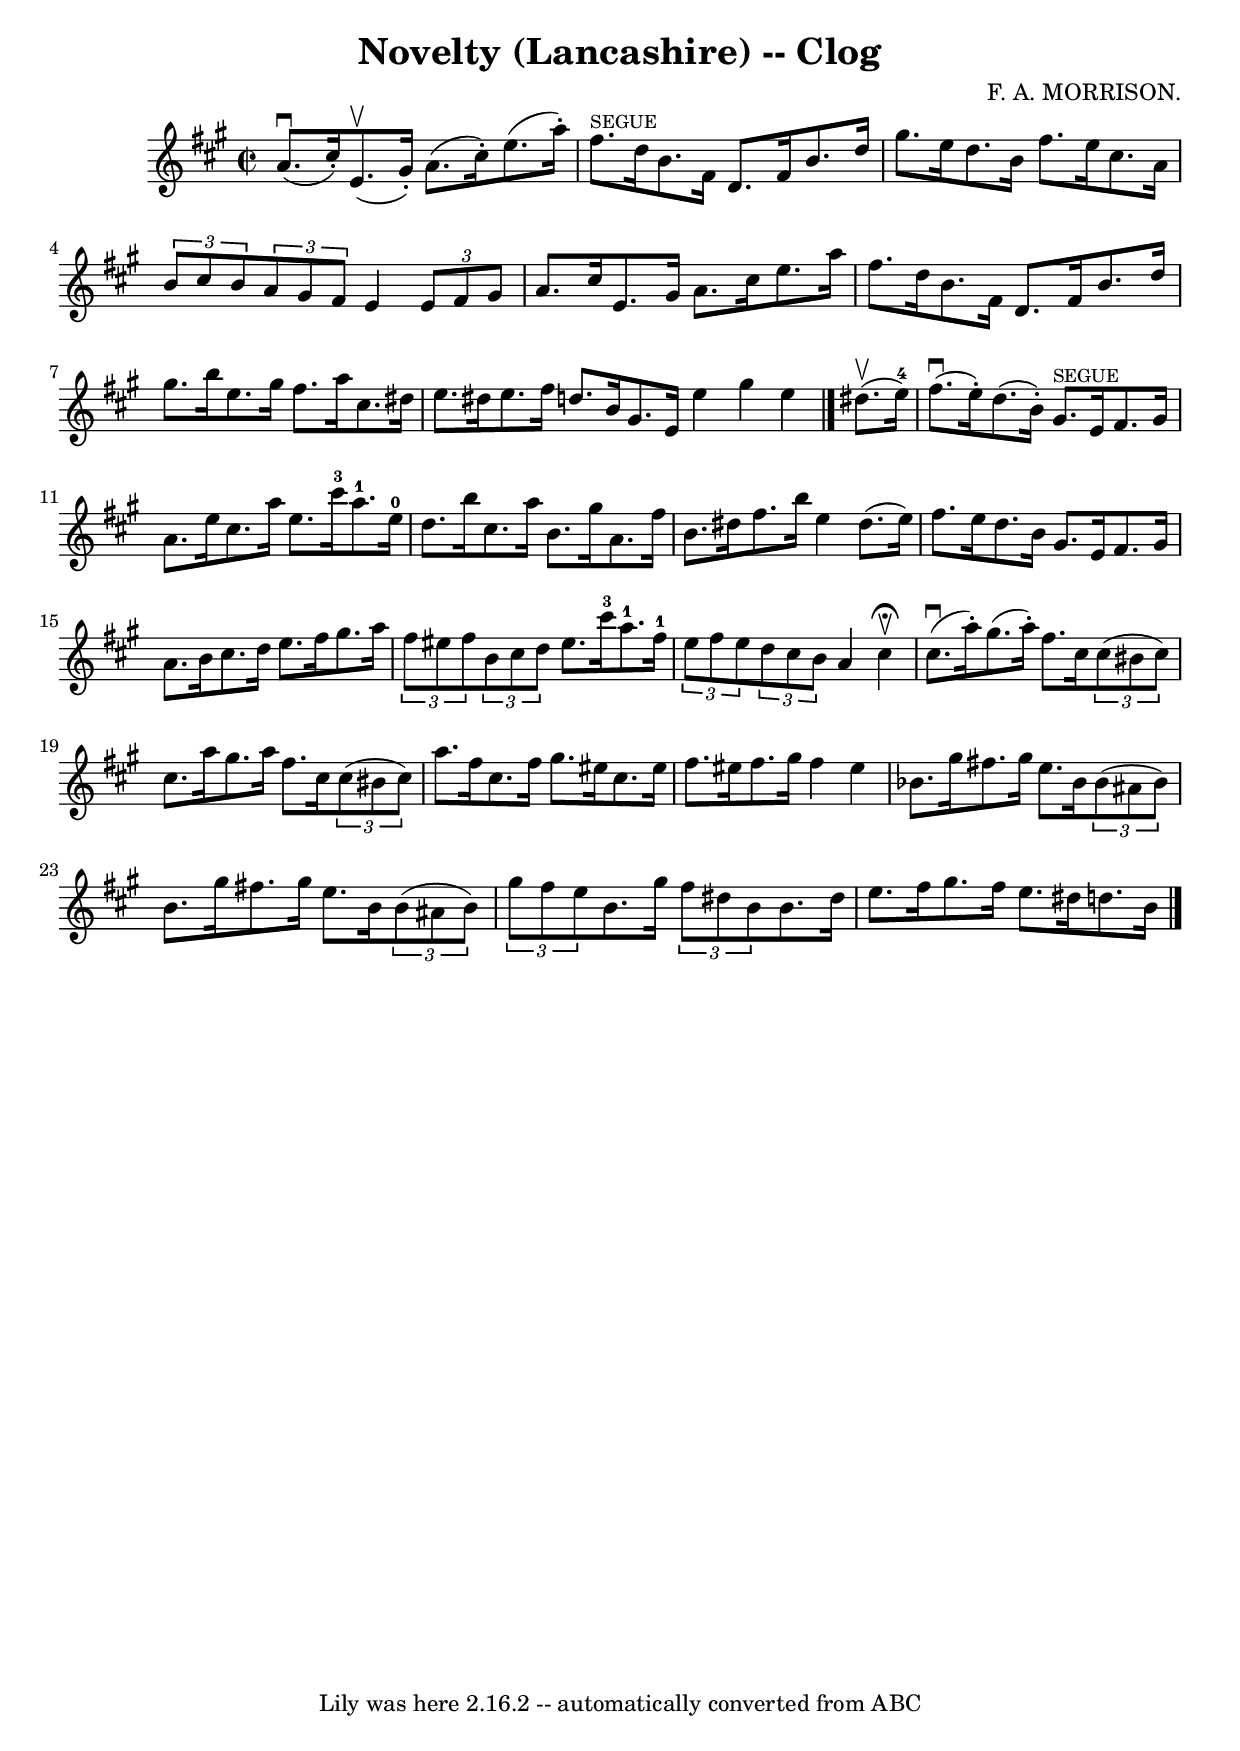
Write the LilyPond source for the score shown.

\version "2.7.40"
\include "Mammoth.ily"
\header {
	%% book = "Ryan's Mammoth Collection"
	composer = "F. A. MORRISON."
	crossRefNumber = "1"
	footnotes = "\\\\157 937"
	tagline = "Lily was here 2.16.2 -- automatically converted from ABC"
	title = "Novelty (Lancashire) -- Clog"
}
voicedefault =  {
\set Score.defaultBarType = "empty"

\override Staff.TimeSignature #'style = #'C
 \time 2/2 \key a \major a'8.^\downbow(cis''16 -.) e'8.^\upbow(
gis'16 -.) a'8. (cis''16 -.) e''8. (a''16 -.)   |
     
fis''8.^\segue d''16 b'8. fis'16 d'8. fis'16 b'8. d''16   
 |
 gis''8. e''16 d''8. b'16 fis''8. e''16 cis''8.  
 a'16    |
   \times 2/3 { b'8 cis''8 b'8  }   \times 2/3 {   
a'8 gis'8 fis'8  } e'4    \times 2/3 { e'8 fis'8 gis'8  }   
|
 a'8. cis''16 e'8. gis'16 a'8. cis''16 e''8.    
a''16    |
 fis''8. d''16 b'8. fis'16 d'8. fis'16    
b'8. d''16    |
 gis''8. b''16 e''8. gis''16 fis''8.   
 a''16 cis''8. dis''16    |
 e''8. dis''16 e''8. fis''16 
 d''!8. b'16 gis'8. e'16    \bar ":|" e''4 gis''4 e''4  
\bar "|." dis''8.^\upbow(e''16-4) |
 fis''8.^\downbow(
 e''16 -.) d''8. (b'16 -.) gis'8.^\segue e'16 fis'8.    
gis'16    |
 a'8. e''16 cis''8. a''16 e''8. cis'''16 
-3 a''8.-1 e''16-0   |
 d''8. b''16 cis''8.    
a''16 b'8. gis''16 a'8. fis''16    |
 b'8. dis''16    
fis''8. b''16 e''4 dis''8. (e''16)   |
 fis''8.    
e''16 d''8. b'16 gis'8. e'16 fis'8. gis'16    |
 a'8. 
 b'16 cis''8. d''16 e''8. fis''16 gis''8. a''16    |
 
  \times 2/3 { fis''8 eis''8 fis''8  }   \times 2/3 { b'8 cis''8   
 d''8  } eis''8. cis'''16-3 a''8.-1 fis''16-1   |
     
\times 2/3 { e''8 fis''8 e''8  }   \times 2/3 { d''8 cis''8 b'8 
 } a'4      \bar ":|" cis''4^\fermata^\upbow |
 cis''8. 
^\downbow(a''16 -.) gis''8. (a''16 -.) fis''8. cis''16    
\times 2/3 { cis''8 (bis'8 cis''8) }   |
 cis''8. a''16   
 gis''8. a''16 fis''8. cis''16    \times 2/3 { cis''8 (bis'8    
cis''8) }   |
 a''8. fis''16 cis''8. fis''16 gis''8.   
 eis''16 cis''8. eis''16    |
 fis''8. eis''16 fis''8.    
gis''16 fis''4 eis''4    |
 bes'8. gis''16 fis''!8.    
gis''16 e''8. bes'16    \times 2/3 { bes'8 (ais'8 bes'8) }   
|
 b'8. gis''16 fis''!8. gis''16 e''8. b'16    
\times 2/3 { b'8 (ais'8 b'8) }   |
     \times 2/3 { gis''8  
 fis''8 e''8  } b'8. gis''16    \times 2/3 { fis''8 dis''8 b'8 
 } b'8. dis''16    |
 e''8. fis''16 gis''8. fis''16    
e''8. dis''16 d''!8. b'16      \bar "|."   
}

\score{
    <<

	\context Staff="default"
	{
	    \voicedefault 
	}

    >>
	\layout {
	}
	\midi {}
}
